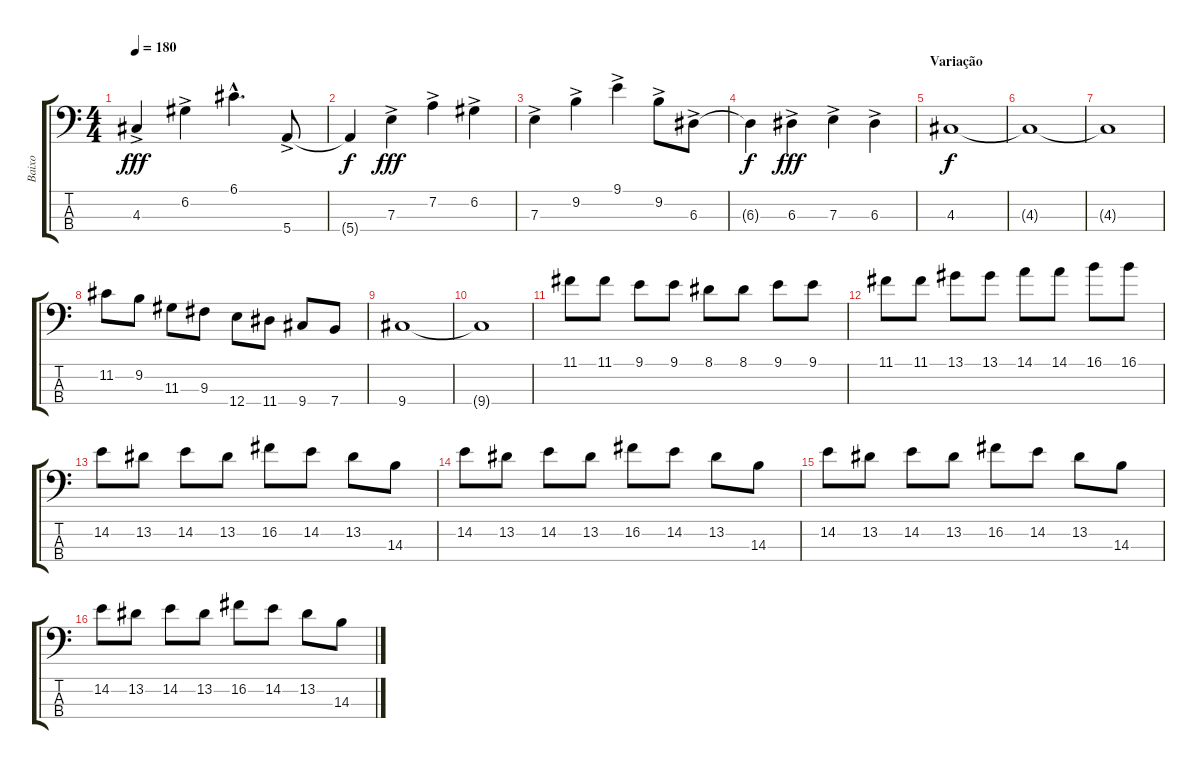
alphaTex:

\track ("Baixo" "Baixo") {instrument electricbassfinger}
\staff {score tabs}
\tuning (G2 D2 A1 E1) {hide}
\ts (4 4)
\tempo 180
\clef f4
\ks c
4.3{ac}.4{dy fff} 6.2{ac}.4 6.1{hac}.4{d} 5.4{ac}.8 |
5.4{t}.4{dy f} 7.3{ac}.4{dy fff} 7.2{ac}.4 6.2{ac}.4 |
7.3{ac}.4 9.2{ac}.4 9.1{ac}.4 9.2{ac}.8 6.3{ac}.8 |
6.3{t}.4{dy f} 6.3{ac}.4{dy fff} 7.3{ac}.4 6.3{ac}.4 |
\section ("" "Variação")
4.3.1{dy f} |
4.3{t}.1 |
4.3{t}.1 |
11.2.8 9.2.8 11.3.8 9.3.8 12.4.8 11.4.8 9.4.8 7.4.8 |
9.4.1 |
9.4{t}.1 |
11.1.8 11.1.8 9.1.8 9.1.8 8.1.8 8.1.8 9.1.8 9.1.8 |
11.1.8 11.1.8 13.1.8 13.1.8 14.1.8 14.1.8 16.1.8 16.1.8 |
14.2.8 13.2.8 14.2.8 13.2.8 16.2.8 14.2.8 13.2.8 14.3.8 |
14.2.8 13.2.8 14.2.8 13.2.8 16.2.8 14.2.8 13.2.8 14.3.8 |
14.2.8 13.2.8 14.2.8 13.2.8 16.2.8 14.2.8 13.2.8 14.3.8 |
14.2.8 13.2.8 14.2.8 13.2.8 16.2.8 14.2.8 13.2.8 14.3.8
